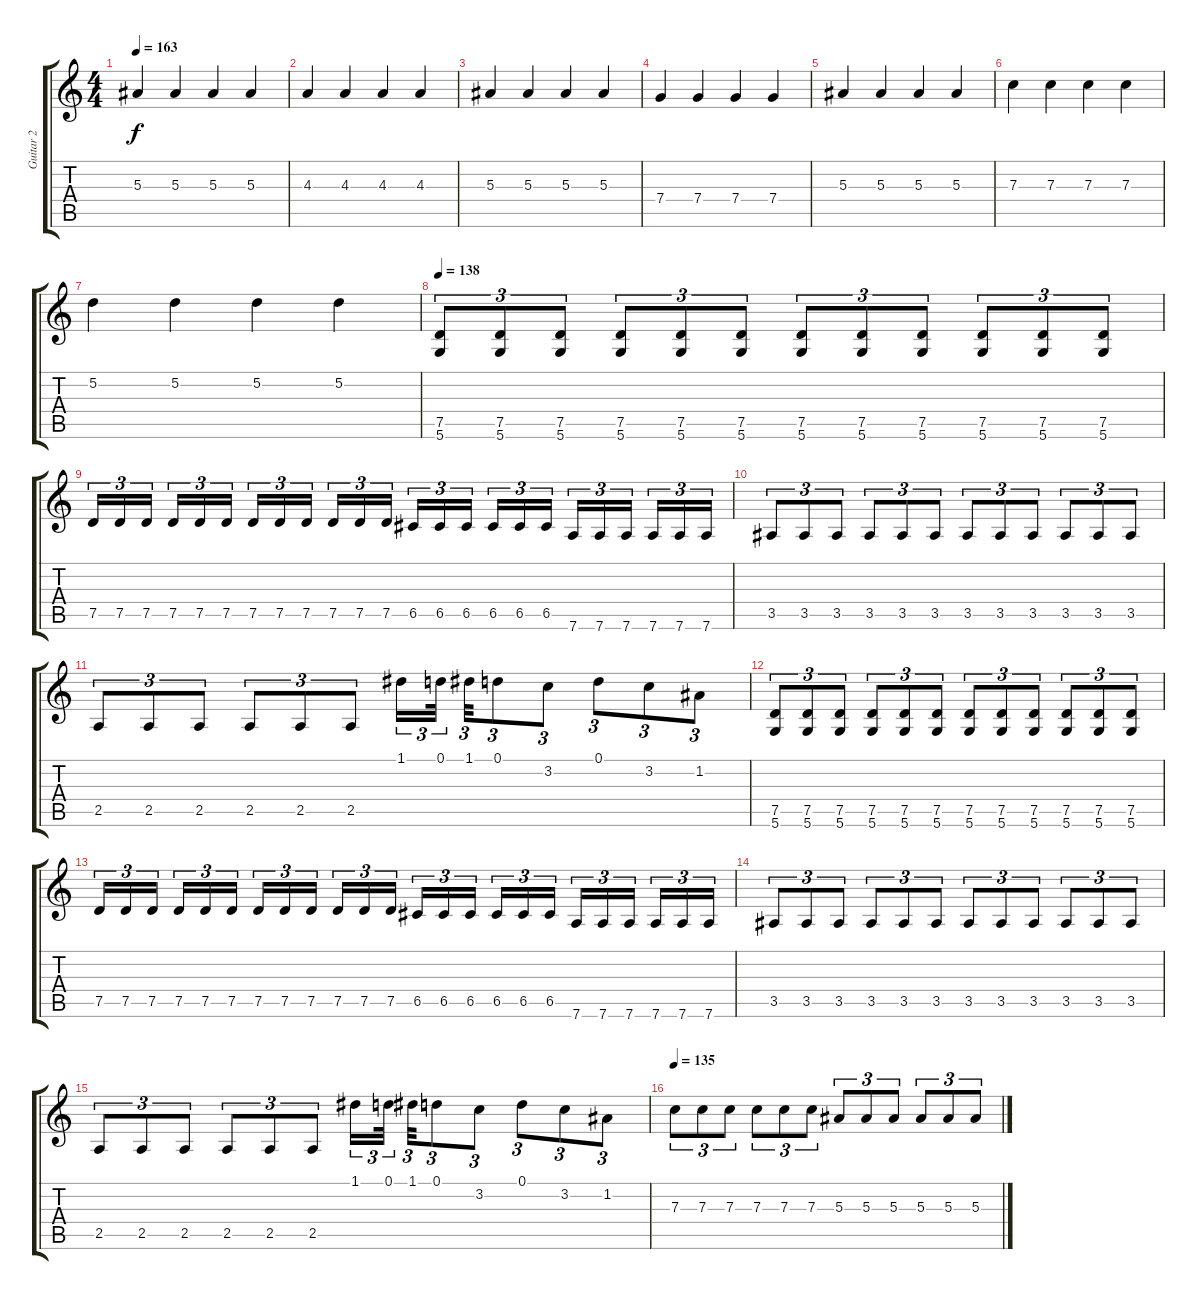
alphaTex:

\track ("Guitar 2" "Guitar 2") {instrument distortionguitar}
\staff {score tabs}
\tuning (D4 A3 F3 C3 G2 D2) {hide}
\ts (4 4)
\tempo 163
\clef g2
\ks c
5.3.4{dy f} 5.3.4 5.3.4 5.3.4 |
4.3.4 4.3.4 4.3.4 4.3.4 |
5.3.4 5.3.4 5.3.4 5.3.4 |
7.4.4 7.4.4 7.4.4 7.4.4 |
5.3.4 5.3.4 5.3.4 5.3.4 |
7.3.4 7.3.4 7.3.4 7.3.4 |
5.2.4 5.2.4 5.2.4 5.2.4 |
\tempo 138
(7.5 5.6).8{tu (3 2) volume 11} (7.5 5.6).8{tu (3 2)} (7.5 5.6).8{tu (3 2)} (7.5 5.6).8{tu (3 2)} (7.5 5.6).8{tu (3 2)} (7.5 5.6).8{tu (3 2)} (7.5 5.6).8{tu (3 2)} (7.5 5.6).8{tu (3 2)} (7.5 5.6).8{tu (3 2)} (7.5 5.6).8{tu (3 2)} (7.5 5.6).8{tu (3 2)} (7.5 5.6).8{tu (3 2)} |
7.5.16{tu (3 2)} 7.5.16{tu (3 2)} 7.5.16{tu (3 2)} 7.5.16{tu (3 2)} 7.5.16{tu (3 2)} 7.5.16{tu (3 2)} 7.5.16{tu (3 2)} 7.5.16{tu (3 2)} 7.5.16{tu (3 2)} 7.5.16{tu (3 2)} 7.5.16{tu (3 2)} 7.5.16{tu (3 2)} 6.5.16{tu (3 2)} 6.5.16{tu (3 2)} 6.5.16{tu (3 2)} 6.5.16{tu (3 2)} 6.5.16{tu (3 2)} 6.5.16{tu (3 2)} 7.6.16{tu (3 2)} 7.6.16{tu (3 2)} 7.6.16{tu (3 2)} 7.6.16{tu (3 2)} 7.6.16{tu (3 2)} 7.6.16{tu (3 2)} |
3.5.8{tu (3 2)} 3.5.8{tu (3 2)} 3.5.8{tu (3 2)} 3.5.8{tu (3 2)} 3.5.8{tu (3 2)} 3.5.8{tu (3 2)} 3.5.8{tu (3 2)} 3.5.8{tu (3 2)} 3.5.8{tu (3 2)} 3.5.8{tu (3 2)} 3.5.8{tu (3 2)} 3.5.8{tu (3 2)} |
2.5.8{tu (3 2)} 2.5.8{tu (3 2)} 2.5.8{tu (3 2)} 2.5.8{tu (3 2)} 2.5.8{tu (3 2)} 2.5.8{tu (3 2)} 1.1.16{tu (3 2)} 0.1.32{tu (3 2)} 1.1.32{tu (3 2)} 0.1.8{tu (3 2)} 3.2.8{tu (3 2)} 0.1.8{tu (3 2)} 3.2.8{tu (3 2)} 1.2.8{tu (3 2)} |
(7.5 5.6).8{tu (3 2)} (7.5 5.6).8{tu (3 2)} (7.5 5.6).8{tu (3 2)} (7.5 5.6).8{tu (3 2)} (7.5 5.6).8{tu (3 2)} (7.5 5.6).8{tu (3 2)} (7.5 5.6).8{tu (3 2)} (7.5 5.6).8{tu (3 2)} (7.5 5.6).8{tu (3 2)} (7.5 5.6).8{tu (3 2)} (7.5 5.6).8{tu (3 2)} (7.5 5.6).8{tu (3 2)} |
7.5.16{tu (3 2)} 7.5.16{tu (3 2)} 7.5.16{tu (3 2)} 7.5.16{tu (3 2)} 7.5.16{tu (3 2)} 7.5.16{tu (3 2)} 7.5.16{tu (3 2)} 7.5.16{tu (3 2)} 7.5.16{tu (3 2)} 7.5.16{tu (3 2)} 7.5.16{tu (3 2)} 7.5.16{tu (3 2)} 6.5.16{tu (3 2)} 6.5.16{tu (3 2)} 6.5.16{tu (3 2)} 6.5.16{tu (3 2)} 6.5.16{tu (3 2)} 6.5.16{tu (3 2)} 7.6.16{tu (3 2)} 7.6.16{tu (3 2)} 7.6.16{tu (3 2)} 7.6.16{tu (3 2)} 7.6.16{tu (3 2)} 7.6.16{tu (3 2)} |
3.5.8{tu (3 2)} 3.5.8{tu (3 2)} 3.5.8{tu (3 2)} 3.5.8{tu (3 2)} 3.5.8{tu (3 2)} 3.5.8{tu (3 2)} 3.5.8{tu (3 2)} 3.5.8{tu (3 2)} 3.5.8{tu (3 2)} 3.5.8{tu (3 2)} 3.5.8{tu (3 2)} 3.5.8{tu (3 2)} |
2.5.8{tu (3 2)} 2.5.8{tu (3 2)} 2.5.8{tu (3 2)} 2.5.8{tu (3 2)} 2.5.8{tu (3 2)} 2.5.8{tu (3 2)} 1.1.16{tu (3 2)} 0.1.32{tu (3 2)} 1.1.32{tu (3 2)} 0.1.8{tu (3 2)} 3.2.8{tu (3 2)} 0.1.8{tu (3 2)} 3.2.8{tu (3 2)} 1.2.8{tu (3 2)} |
\tempo 135
7.3.8{tu (3 2) volume 16} 7.3.8{tu (3 2)} 7.3.8{tu (3 2)} 7.3.8{tu (3 2)} 7.3.8{tu (3 2)} 7.3.8{tu (3 2)} 5.3.8{tu (3 2)} 5.3.8{tu (3 2)} 5.3.8{tu (3 2)} 5.3.8{tu (3 2)} 5.3.8{tu (3 2)} 5.3.8{tu (3 2)}
